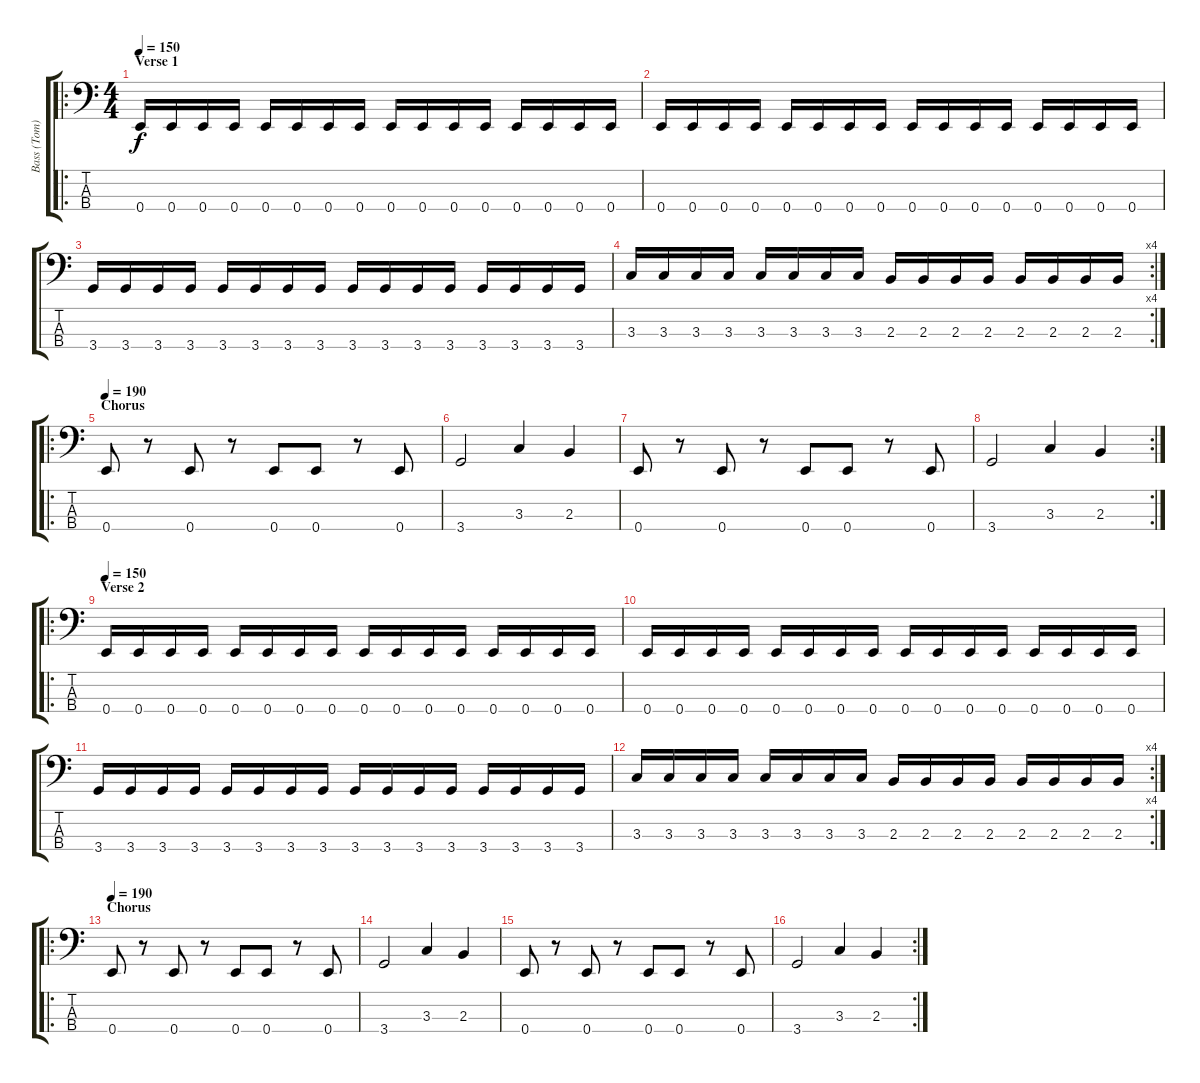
\track ("Bass (Tom)" "Bass (Tom)") {instrument slapbass2}
\staff {score tabs}
\tuning (G2 D2 A1 E1) {hide}
\ro
\ts (4 4)
\section ("" "Verse 1")
\tempo 150
\clef f4
\ks c
0.4.16{dy f} 0.4.16 0.4.16 0.4.16 0.4.16 0.4.16 0.4.16 0.4.16 0.4.16 0.4.16 0.4.16 0.4.16 0.4.16 0.4.16 0.4.16 0.4.16 |
0.4.16 0.4.16 0.4.16 0.4.16 0.4.16 0.4.16 0.4.16 0.4.16 0.4.16 0.4.16 0.4.16 0.4.16 0.4.16 0.4.16 0.4.16 0.4.16 |
3.4.16 3.4.16 3.4.16 3.4.16 3.4.16 3.4.16 3.4.16 3.4.16 3.4.16 3.4.16 3.4.16 3.4.16 3.4.16 3.4.16 3.4.16 3.4.16 |
\rc 4
3.3.16 3.3.16 3.3.16 3.3.16 3.3.16 3.3.16 3.3.16 3.3.16 2.3.16 2.3.16 2.3.16 2.3.16 2.3.16 2.3.16 2.3.16 2.3.16 |
\ro
\section ("" "Chorus")
\tempo 190
0.4.8 r.8 0.4.8 r.8 0.4.8 0.4.8 r.8 0.4.8 |
3.4.2 3.3.4 2.3.4 |
0.4.8 r.8 0.4.8 r.8 0.4.8 0.4.8 r.8 0.4.8 |
\rc 2
3.4.2 3.3.4 2.3.4 |
\ro
\section ("" "Verse 2")
\tempo 150
0.4.16 0.4.16 0.4.16 0.4.16 0.4.16 0.4.16 0.4.16 0.4.16 0.4.16 0.4.16 0.4.16 0.4.16 0.4.16 0.4.16 0.4.16 0.4.16 |
0.4.16 0.4.16 0.4.16 0.4.16 0.4.16 0.4.16 0.4.16 0.4.16 0.4.16 0.4.16 0.4.16 0.4.16 0.4.16 0.4.16 0.4.16 0.4.16 |
3.4.16 3.4.16 3.4.16 3.4.16 3.4.16 3.4.16 3.4.16 3.4.16 3.4.16 3.4.16 3.4.16 3.4.16 3.4.16 3.4.16 3.4.16 3.4.16 |
\rc 4
3.3.16 3.3.16 3.3.16 3.3.16 3.3.16 3.3.16 3.3.16 3.3.16 2.3.16 2.3.16 2.3.16 2.3.16 2.3.16 2.3.16 2.3.16 2.3.16 |
\ro
\section ("" "Chorus")
\tempo 190
0.4.8 r.8 0.4.8 r.8 0.4.8 0.4.8 r.8 0.4.8 |
3.4.2 3.3.4 2.3.4 |
0.4.8 r.8 0.4.8 r.8 0.4.8 0.4.8 r.8 0.4.8 |
\rc 2
3.4.2 3.3.4 2.3.4
